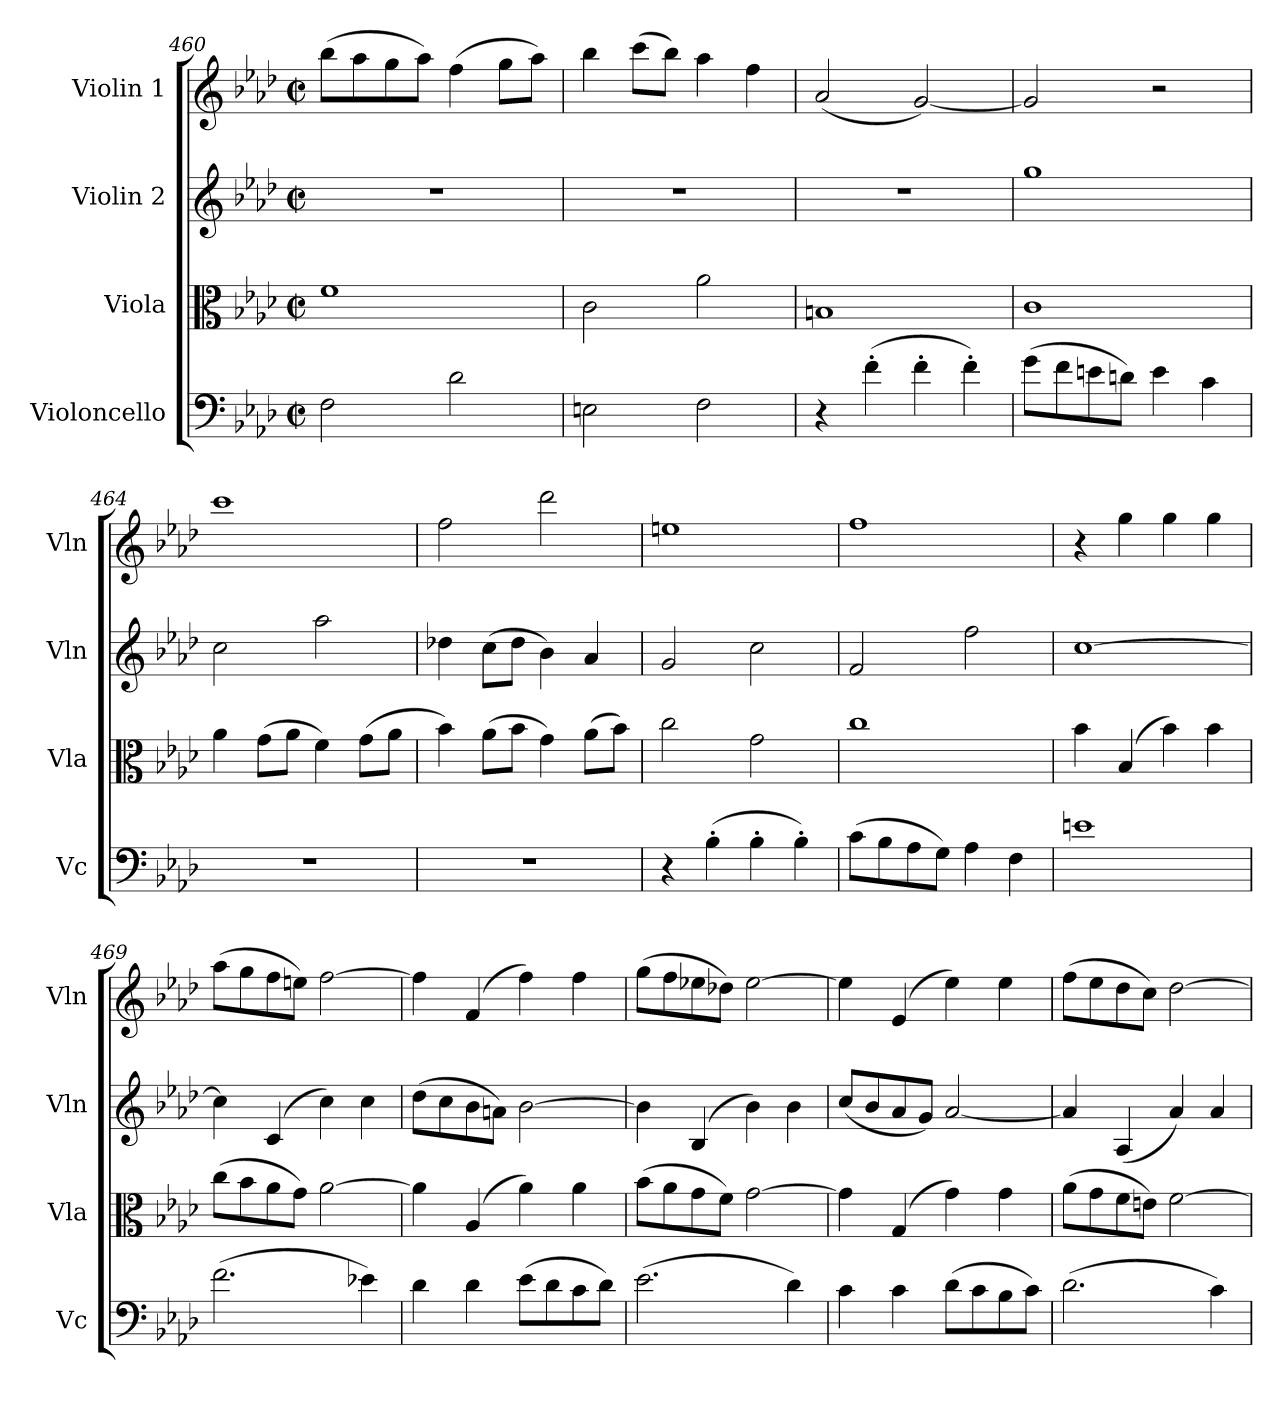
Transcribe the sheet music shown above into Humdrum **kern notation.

**kern	**kern	**kern	**kern
*part4	*part3	*part2	*part1
*staff4	*staff3	*staff2	*staff1
*I"Violoncello	*I"Viola	*I"Violin 2	*I"Violin 1
*I'Vc	*I'Vla	*I'Vln	*I'Vln
*clefF4	*clefC3	*clefG2	*clefG2
*k[b-e-a-d-]	*k[b-e-a-d-]	*k[b-e-a-d-]	*k[b-e-a-d-]
*M2/2	*M2/2	*M2/2	*M2/2
*met(c|)	*met(c|)	*met(c|)	*met(c|)
=460	=460	=460	=460
2F\	1f	1r	(>8bb-\L
.	.	.	8aa-\
.	.	.	8gg\
.	.	.	8aa-\J)
2d-\	.	.	(>4ff\
.	.	.	8gg\L
.	.	.	8aa-\J)
!!LO:LB:g=z
=461	=461	=461	=461
2En\	2c\	1r	4bb-\
.	.	.	(>8ccc\L
.	.	.	8bb-\J)
2F\	2a-\	.	4aa-\
.	.	.	4ff\
=462	=462	=462	=462
4r	1Bn	1r	(<2a-/
(>4f'\	.	.	.
4f'\	.	.	[2g/)
4f'\)	.	.	.
=463	=463	=463	=463
(>8g\L	1c	1gg	2g/]
8f\	.	.	.
8en\	.	.	.
8dn\J)	.	.	.
4e\	.	.	2r
4c\	.	.	.
=464	=464	=464	=464
1r	4a-\	2cc\	1ccc
.	(>8g\L	.	.
.	8a-\J	.	.
.	4f\)	2aa-\	.
.	(>8g\L	.	.
.	8a-\J	.	.
=465	=465	=465	=465
1r	4b-\)	4dd-X\	2ff\
.	(>8a-\L	(>8cc\L	.
.	8b-\J	8dd-\J	.
.	4g\)	4b-\)	2ddd-\
.	(>8a-\L	4a-/	.
.	8b-\J)	.	.
=466	=466	=466	=466
4r	2cc\	2g/	1een
(>4B-'\	.	.	.
4B-'\	2g\	2cc\	.
4B-'\)	.	.	.
!!LO:LB:g=z
=467	=467	=467	=467
(>8c\L	1cc	2f/	1ff
8B-\	.	.	.
8A-\	.	.	.
8G\J)	.	.	.
4A-\	.	2ff\	.
4F\	.	.	.
=468	=468	=468	=468
1en	4b-\	[1cc	4r
.	(>4B-/	.	4gg\
.	4b-\)	.	4gg\
.	4b-\	.	4gg\
=469	=469	=469	=469
(>2.f\	(>8cc\L	4cc\]	(>8aa-\L
.	8b-\	.	8gg\
.	8a-\	(>4c/	8ff\
.	8g\J)	.	8een\J)
.	[2a-\	4cc\)	[2ff\
4e-X\)	.	4cc\	.
=470	=470	=470	=470
4d-\	4a-\]	(>8dd-\L	4ff\]
.	.	8cc\	.
4d-\	(>4A-/	8b-\	(>4f/
.	.	8an\J)	.
(>8e-\L	4a-\)	[2b-\	4ff\)
8d-\	.	.	.
8c\	4a-\	.	4ff\
8d-\J)	.	.	.
=471	=471	=471	=471
(>2.e-\	(>8b-\L	4b-\]	(>8gg\L
.	8a-\	.	8ff\
.	8g\	(>4B-/	8ee-X\
.	8f\J)	.	8dd-X\J)
.	[2g\	4b-\)	[2ee-\
4d-\)	.	4b-\	.
=472	=472	=472	=472
4c\	4g\]	(<8cc/L	4ee-\]
.	.	8b-/	.
4c\	(>4G/	8a-/	(>4e-/
.	.	8g/J)	.
(>8d-\L	4g\)	[2a-/	4ee-\)
8c\	.	.	.
8B-\	4g\	.	4ee-\
8c\J)	.	.	.
!!LO:LB:g=z
=473	=473	=473	=473
(>2.d-\	(>8a-\L	4a-/]	(>8ff\L
.	8g\	.	8ee-\
.	8f\	(<4A-/	8dd-\
.	8en\J)	.	8cc\J)
.	[2f\	4a-/)	[2dd-\
4c\)	.	4a-/	.
=	=	=	=
*-	*-	*-	*-
